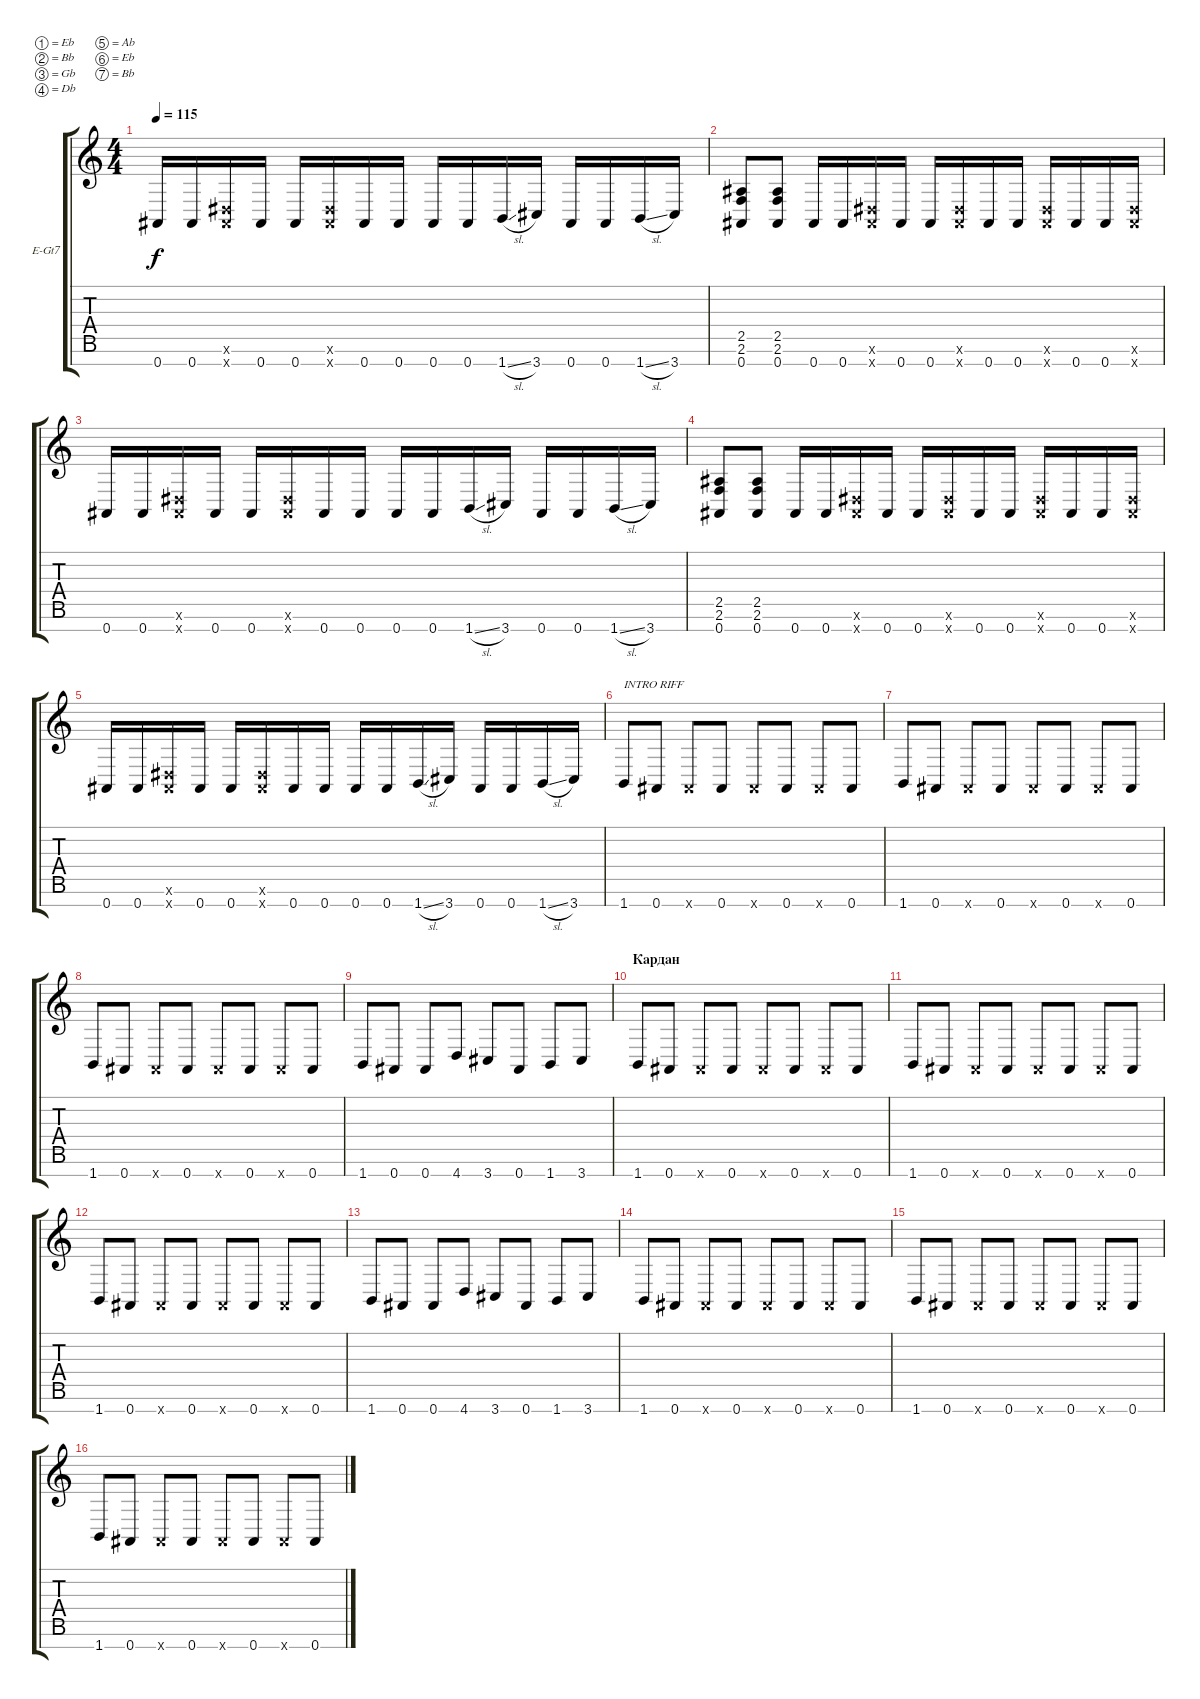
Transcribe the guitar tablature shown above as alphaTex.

\bracketExtendMode groupsimilarinstruments
\firstSystemTrackNameOrientation horizontal
\otherSystemsTrackNameOrientation horizontal
\track ("Gravy" "E-Gt7") {instrument overdrivenguitar}
\staff {score tabs}
\tuning (Eb4 Bb3 Gb3 Db3 Ab2 Eb2 Bb1)
\ts (4 4)
\tempo 115
\clef g2
\ks c
0.7.16{dy f} 0.7.16 (0.6{x} 0.7{x}).16 0.7.16 0.7.16 (0.6{x} 0.7{x}).16 0.7.16 0.7.16 0.7.16 0.7.16 1.7{sl}.16 3.7.16 0.7.16 0.7.16 1.7{sl}.16 3.7.16 |
(2.6 0.7 2.5).8 (2.6 0.7 2.5).8 0.7.16 0.7.16 (0.6{x} 0.7{x}).16 0.7.16 0.7.16 (0.6{x} 0.7{x}).16 0.7.16 0.7.16 (0.6{x} 0.7{x}).16 0.7.16 0.7.16 (0.6{x} 0.7{x}).16 |
0.7.16 0.7.16 (0.6{x} 0.7{x}).16 0.7.16 0.7.16 (0.6{x} 0.7{x}).16 0.7.16 0.7.16 0.7.16 0.7.16 1.7{sl}.16 3.7.16 0.7.16 0.7.16 1.7{sl}.16 3.7.16 |
(2.6 0.7 2.5).8 (2.6 0.7 2.5).8 0.7.16 0.7.16 (0.6{x} 0.7{x}).16 0.7.16 0.7.16 (0.6{x} 0.7{x}).16 0.7.16 0.7.16 (0.6{x} 0.7{x}).16 0.7.16 0.7.16 (0.6{x} 0.7{x}).16 |
0.7.16 0.7.16 (0.6{x} 0.7{x}).16 0.7.16 0.7.16 (0.6{x} 0.7{x}).16 0.7.16 0.7.16 0.7.16 0.7.16 1.7{sl}.16 3.7.16 0.7.16 0.7.16 1.7{sl}.16 3.7.16 |
1.7.8{txt "INTRO RIFF"} 0.7.8 0.7{x}.8 0.7.8 0.7{x}.8 0.7.8 0.7{x}.8 0.7.8 |
1.7.8 0.7.8 0.7{x}.8 0.7.8 0.7{x}.8 0.7.8 0.7{x}.8 0.7.8 |
1.7.8 0.7.8 0.7{x}.8 0.7.8 0.7{x}.8 0.7.8 0.7{x}.8 0.7.8 |
1.7.8 0.7.8 0.7.8 4.7.8 3.7.8 0.7.8 1.7.8 3.7.8 |
\section ("" "Кардан")
1.7.8 0.7.8 0.7{x}.8 0.7.8 0.7{x}.8 0.7.8 0.7{x}.8 0.7.8 |
1.7.8 0.7.8 0.7{x}.8 0.7.8 0.7{x}.8 0.7.8 0.7{x}.8 0.7.8 |
1.7.8 0.7.8 0.7{x}.8 0.7.8 0.7{x}.8 0.7.8 0.7{x}.8 0.7.8 |
1.7.8 0.7.8 0.7.8 4.7.8 3.7.8 0.7.8 1.7.8 3.7.8 |
1.7.8 0.7.8 0.7{x}.8 0.7.8 0.7{x}.8 0.7.8 0.7{x}.8 0.7.8 |
1.7.8 0.7.8 0.7{x}.8 0.7.8 0.7{x}.8 0.7.8 0.7{x}.8 0.7.8 |
1.7.8 0.7.8 0.7{x}.8 0.7.8 0.7{x}.8 0.7.8 0.7{x}.8 0.7.8
